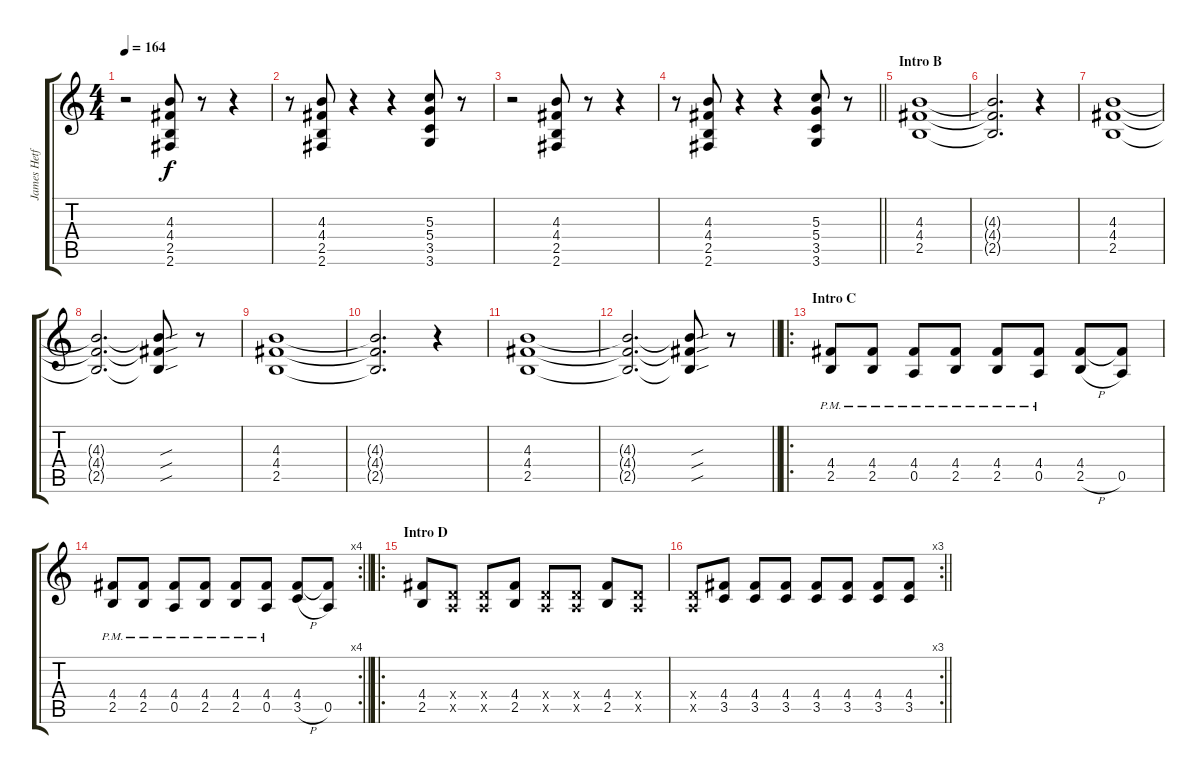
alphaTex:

\track ("James Hetfield" "James Hetf") {instrument distortionguitar}
\staff {score tabs}
\tuning (E4 B3 G3 D3 A2 E2) {hide}
\ts (4 4)
\tempo 164
\clef g2
\ks c
r.2{dy f} (4.3 4.4 2.5 2.6).8 r.8 r.4 |
r.8 (4.3 4.4 2.5 2.6).8 r.4 r.4 (5.3 5.4 3.5 3.6).8 r.8 |
r.2 (4.3 4.4 2.5 2.6).8 r.8 r.4 |
\barLineRight lightlight
r.8 (4.3 4.4 2.5 2.6).8 r.4 r.4 (5.3 5.4 3.5 3.6).8 r.8 |
\section ("" "Intro B")
(4.3 4.4 2.5).1 |
(4.3{t} 4.4{t} 2.5{t}).2{d} r.4 |
(4.3 4.4 2.5).1 |
(4.3{t} 4.4{t} 2.5{t}).2{d} (4.3{sou t} 4.4{sou t} 2.5{sou t}).8 r.8 |
(4.3 4.4 2.5).1 |
(4.3{t} 4.4{t} 2.5{t}).2{d} r.4 |
(4.3 4.4 2.5).1 |
\barLineRight lightlight
(4.3{t} 4.4{t} 2.5{t}).2{d} (4.3{sou t} 4.4{sou t} 2.5{sou t}).8 r.8 |
\ro
\section ("" "Intro C")
(4.4{pm} 2.5{pm}).8 (4.4{pm} 2.5{pm}).8 (4.4{pm} 0.5{pm}).8 (4.4{pm} 2.5{pm}).8 (4.4{pm} 2.5{pm}).8 (4.4{pm} 0.5{pm}).8 (4.4 2.5{h}).8 (4.4{t} 0.5).8 |
\rc 4
\barLineRight lightlight
(4.4{pm} 2.5{pm}).8 (4.4{pm} 2.5{pm}).8 (4.4{pm} 0.5{pm}).8 (4.4{pm} 2.5{pm}).8 (4.4{pm} 2.5{pm}).8 (4.4{pm} 0.5{pm}).8 (4.4 3.5{h}).8 (4.4{t} 0.5).8 |
\ro
\section ("" "Intro D")
(4.4 2.5).8 (0.4{x} 0.5{x}).8 (0.4{x} 0.5{x}).8 (4.4 2.5).8 (0.4{x} 0.5{x}).8 (0.4{x} 0.5{x}).8 (4.4 2.5).8 (0.4{x} 0.5{x}).8 |
\rc 3
\barLineRight lightlight
(0.4{x} 0.5{x}).8 (4.4 3.5).8 (4.4 3.5).8 (4.4 3.5).8 (4.4 3.5).8 (4.4 3.5).8 (4.4 3.5).8 (4.4 3.5).8
